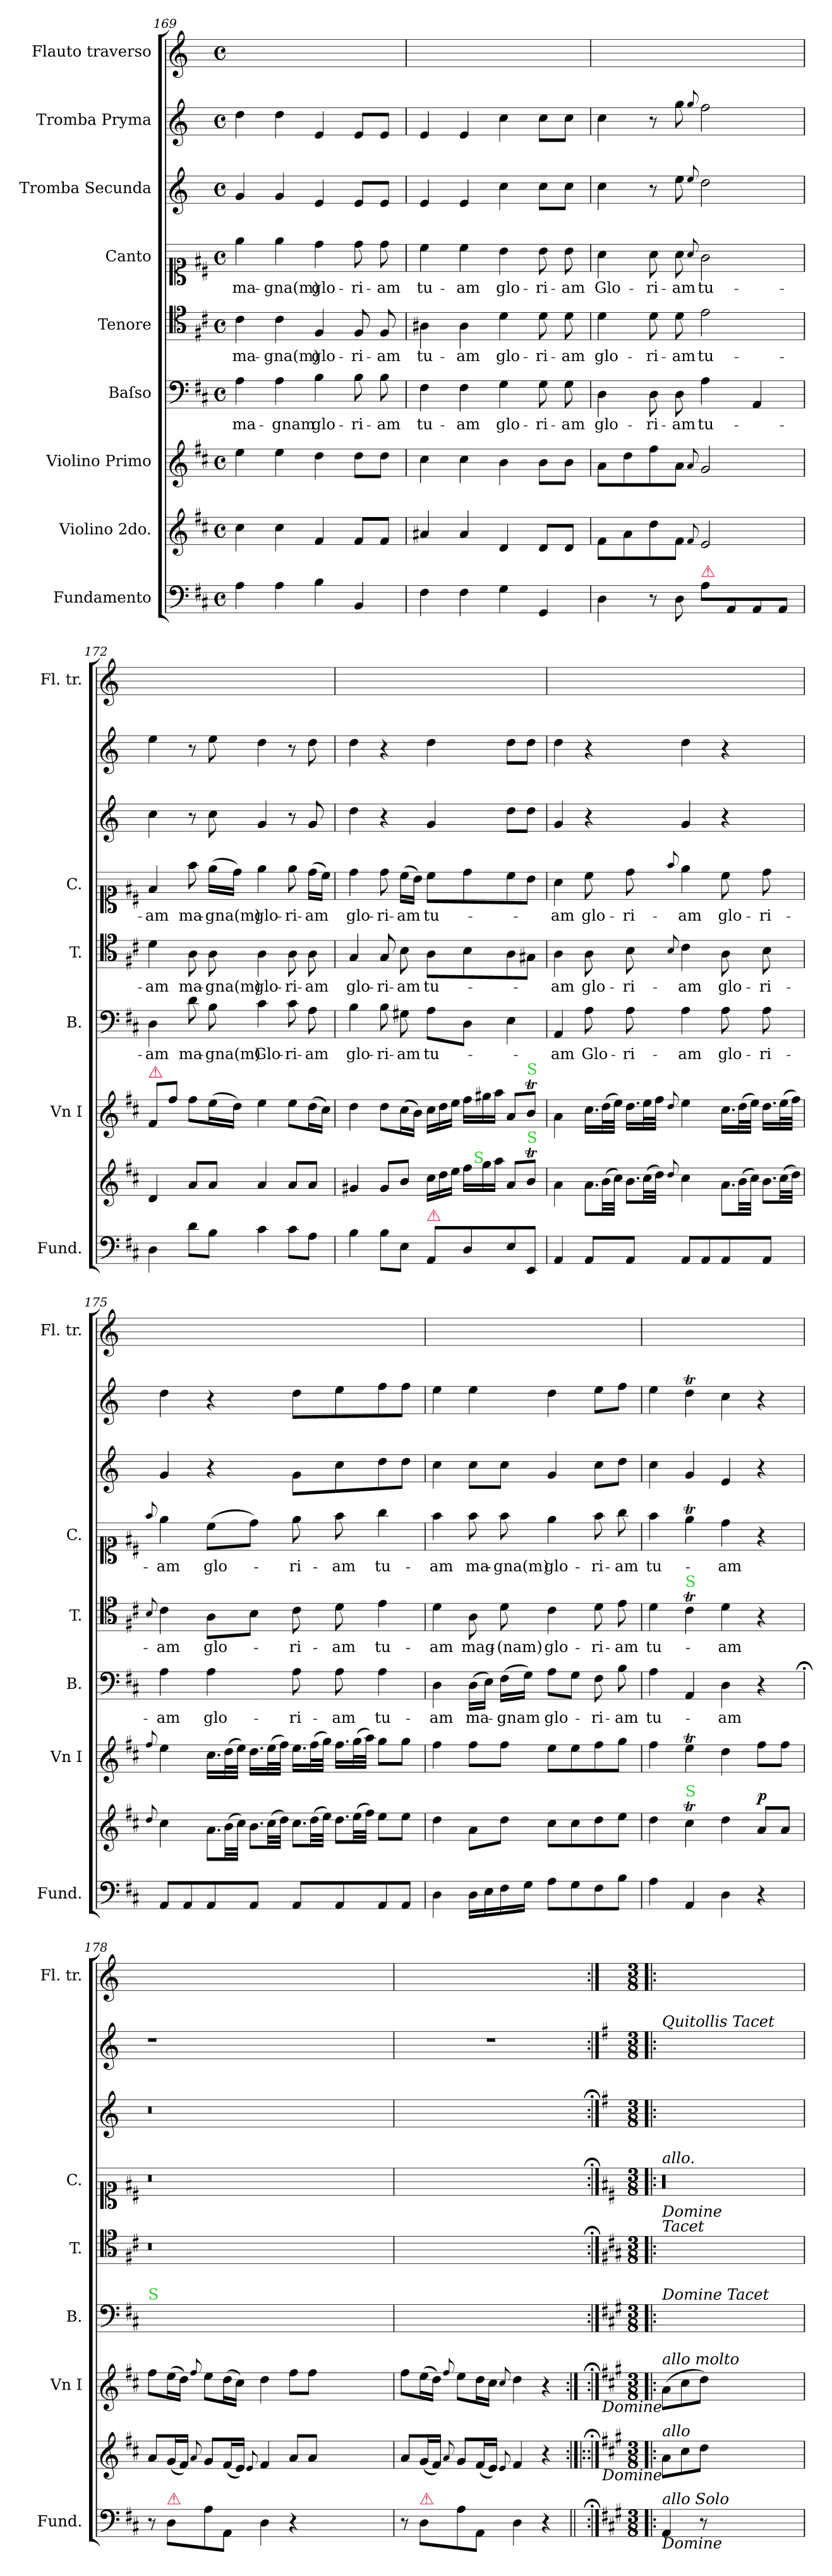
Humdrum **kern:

**kern	**kern	**dynam	**kern	**dynam	**kern	**text	**kern	**text	**kern	**text	**kern	**kern	**kern
*part9	*part8	*part8	*part7	*part7	*part6	*part6	*part5	*part5	*part4	*part4	*part3	*part2	*part1
*staff9	*staff8	*staff8	*staff7	*staff7	*staff6	*staff6	*staff5	*staff5	*staff4	*staff4	*staff3	*staff2	*staff1
*I"Fundamento	*I"Violino 2do.	*	*I"Violino Primo	*	*I"Baſso	*	*I"Tenore	*	*I"Canto	*	*I"Tromba Secunda	*I"Tromba Pryma	*I"Flauto traverso
*I'Fund.	*	*	*I'Vn I	*	*I'B.	*	*I'T.	*	*I'C.	*	*	*	*I'Fl. tr.
*clefF4	*clefG2	*	*clefG2	*	*clefF4	*	*clefC4	*	*clefC1	*	*clefG2	*clefG2	*clefG2
*	*	*	*	*	*	*	*	*	*	*	*ITrd-1c-2	*ITrd-1c-2	*
*k[f#c#]	*k[f#c#]	*	*k[f#c#]	*	*k[f#c#]	*	*k[f#c#]	*	*k[f#c#]	*	*k[f#c#]	*k[f#c#]	*k[]
*M4/4	*M4/4	*	*M4/4	*	*M4/4	*	*M4/4	*	*M4/4	*	*M4/4	*M4/4	*M4/4
*met(c)	*met(c)	*	*met(c)	*	*met(c)	*	*met(c)	*	*met(c)	*	*met(c)	*met(c)	*met(c)
=169	=169	=169	=169	=169	=169	=169	=169	=169	=169	=169	=169	=169	=169
4A\	4cc#\	.	4ee\	.	4A\	ma-	4c#\	ma-	4ee\	ma-	4a/	4ee\	1ryy
4A\	4cc#\	.	4ee\	.	4A\	-gnam	4c#\	-gna(m)	4ee\	-gna(m)	4a/	4ee\	.
4B\	4f#/	.	4dd\	.	4B\	glo-	4F#/	glo-	4dd\	glo-	4f#/	4f#/	.
4BB/	8f#/L	.	8dd\L	.	8B\	-ri-	8F#/	-ri-	8dd\	-ri-	8f#/L	8f#/L	.
.	8f#/J	.	8dd\J	.	8B\	-am	8F#/	-am	8dd\	-am	8f#/J	8f#/J	.
=170	=170	=170	=170	=170	=170	=170	=170	=170	=170	=170	=170	=170	=170
4F#\	4a#X/	.	4cc#\	.	4F#\	tu-	4A#X\	tu-	4cc#\	tu-	4f#/	4f#/	1ryy
4F#\	4a#/	.	4cc#\	.	4F#\	-am	4A#\	-am	4cc#\	-am	4f#/	4f#/	.
4G\	4d/	.	4b\	.	4G\	glo-	4d\	glo-	4b\	glo-	4dd\	4dd\	.
4GG/	8d/L	.	8b\L	.	8G\	-ri-	8d\	-ri-	8b\	-ri-	8dd\L	8dd\L	.
.	8d/J	.	8b\J	.	8G\	-am	8d\	-am	8b\	-am	8dd\J	8dd\J	.
=171	=171	=171	=171	=171	=171	=171	=171	=171	=171	=171	=171	=171	=171
4D\	8f#\L	.	8a\L	.	4D\	glo-	4d\	glo-	4a\	Glo-	4dd\	4dd\	1ryy
.	8a\	.	8dd\	.	.	.	.	.	.	.	.	.	.
8r	8dd\	.	8ff#\	.	8D\	-ri-	8d\	-ri-	8a\	-ri-	8r	8r	.
8D\	8f#\J	.	8a\J	.	8D\	-am	8d\	-am	8a\	-am	8ff#\	8aa\	.
.	8qqf#/	.	8qqa/	.	.	.	.	.	8qqa/	.	8qqff#/	8qqaa/	.
!LO:TX:a:color=crimson:t=⚠	!	!	!	!	!	!	!	!	!	!	!	!	!
8A\L	2e/	.	2g/	.	4A\	tu-	2e\	tu-	2g\	tu-	2ee\	2gg\	.
8AA/	.	.	.	.	.	.	.	.	.	.	.	.	.
8AA/	.	.	.	.	4AA/	.	.	.	.	.	.	.	.
8AA/J	.	.	.	.	.	.	.	.	.	.	.	.	.
=172	=172	=172	=172	=172	=172	=172	=172	=172	=172	=172	=172	=172	=172
!	!	!	!LO:TX:a:color=crimson:t=⚠	!	!	!	!	!	!	!	!	!	!
4D\	4d/	.	8f#/L	.	4D\	-am	4d\	-am	4f#/	-am	4dd\	4ff#\	1ryy
.	.	.	8ff#\J	.	.	.	.	.	.	.	.	.	.
8d\L	8a/L	.	8ff#\L	.	8d\	ma-	8A\	ma-	8ff#\	ma-	8r	8r	.
8B\J	8a/J	.	(16ee\L	.	8B\	-gna(m)	8A\	-gna(m)	(16ee\LL	-gna(m)	8dd\	8ff#\	.
.	.	.	16dd\JJ)	.	.	.	.	.	16dd\JJ)	.	.	.	.
4c#\	4a/	.	4ee\	.	4c#\	Glo-	4A\	glo-	4ee\	glo-	4a/	4ee\	.
8c#\L	8a/L	.	8ee\L	.	8c#\	-ri-	8A\	-ri-	8ee\	-ri-	8r	8r	.
8A\J	8a/J	.	(16dd\L	.	8A\	-am	8A\	-am	(16dd\LL	-am	8a/	8ee\	.
.	.	.	16cc#\JJ)	.	.	.	.	.	16cc#\JJ)	.	.	.	.
=173	=173	=173	=173	=173	=173	=173	=173	=173	=173	=173	=173	=173	=173
4B\	4g#X/	.	4dd\	.	4B\	glo-	4G/	glo-	4dd\	glo-	4ee\	4ee\	1ryy
8B\L	8g#/L	.	8dd\L	.	8B\	-ri-	8G/	-ri-	8dd\	-ri-	4r	4r	.
8E\J	8b/J	.	(16cc#\L	.	8G#X\	-am	8B\	-am	(16cc#\LL	-am	.	.	.
.	.	.	16b\JJ)	.	.	.	.	.	16b\JJ)	.	.	.	.
*	*Xtuplet	*	*Xtuplet	*	*	*	*	*	*	*	*	*	*
!LO:TX:a:color=crimson:t=⚠	!	!	!	!	!	!	!	!	!	!	!	!	!
8AA/L	24cc#\LL	.	24cc#\LL	.	8A\L	tu-	8A\L	tu-	8cc#\L	tu-	4a/	4ee\	.
.	24dd\	.	24dd\	.	.	.	.	.	.	.	.	.	.
.	24ee\JJ	.	24ee\JJ	.	.	.	.	.	.	.	.	.	.
8D\	24ff#\LL	.	24ff#\LL	.	8D\J	.	8B\	.	8dd\	.	.	.	.
!	!LO:TX:a:color=limegreen:t=S	!	!	!	!	!	!	!	!	!	!	!	!
.	24gg\	.	24gg#X\	.	.	.	.	.	.	.	.	.	.
.	24aa\JJ	.	24aa\JJ	.	.	.	.	.	.	.	.	.	.
8E\	8a/L	.	8a/L	.	4E\	.	8A\	.	8cc#\	.	8ee\L	8ee\L	.
!	!	!	!LO:TX:a:color=limegreen:t=S	!	!	!	!	!	!	!	!	!	!
!	!LO:TX:a:color=limegreen:t=S	!	!	!	!	!	!	!	!	!	!	!	!
8EE/J	8bT/J	.	8bT/J	.	.	.	8G#X\J	.	8b\J	.	8ee\J	8ee\J	.
=174	=174	=174	=174	=174	=174	=174	=174	=174	=174	=174	=174	=174	=174
4AA/	4a\	.	4a\	.	4AA/	-am	4A\	-am	4a\	-am	4a/	4ee\	1ryy
!	!LO:N:vis=8.	!	!LO:N:vis=16.	!	!	!	!	!	!	!	!	!	!
8AA/L	16a\L	.	16cc#\LL	.	8A\	Glo-	8A\	glo-	8cc#\	glo-	4r	4r	.
.	(32b\LL	.	(32dd\L	.	.	.	.	.	.	.	.	.	.
.	32cc#\JJJ)	.	32ee\JJJ)	.	.	.	.	.	.	.	.	.	.
!	!LO:N:vis=8.	!	!LO:N:vis=16.	!	!	!	!	!	!	!	!	!	!
8AA/J	16b\L	.	16dd\LL	.	8A\	-ri-	8B\	-ri-	8dd\	-ri-	.	.	.
.	(32cc#\LL	.	32ee\L	.	.	.	.	.	.	.	.	.	.
.	32dd\JJJ)	.	32ff#\JJJ	.	.	.	.	.	.	.	.	.	.
.	8qqdd/	.	8qqdd/	.	.	.	8qqB/	.	8qqff#/	.	.	.	.
8AA/L	4cc#\	.	4ee\	.	4A\	-am	4c#\	-am	4ee\	-am	4a/	4ee\	.
8AA/	.	.	.	.	.	.	.	.	.	.	.	.	.
!	!LO:N:vis=8.	!	!LO:N:vis=16.	!	!	!	!	!	!	!	!	!	!
8AA/	16a\L	.	16cc#\LL	.	8A\	glo-	8A\	glo-	8cc#\	glo-	4r	4r	.
.	(32b\LL	.	(32dd\L	.	.	.	.	.	.	.	.	.	.
.	32cc#\JJJ)	.	32ee\JJJ)	.	.	.	.	.	.	.	.	.	.
!	!LO:N:vis=8.	!	!LO:N:vis=16.	!	!	!	!	!	!	!	!	!	!
8AA/J	16b\L	.	16dd\LL	.	8A\	-ri-	8B\	-ri-	8dd\	-ri-	.	.	.
.	(32cc#\LL	.	(32ee\L	.	.	.	.	.	.	.	.	.	.
.	32dd\JJJ)	.	32ff#\JJJ)	.	.	.	.	.	.	.	.	.	.
=175	=175	=175	=175	=175	=175	=175	=175	=175	=175	=175	=175	=175	=175
.	8qqdd/	.	8qqff#/	.	.	.	8qqB/	.	8qqff#/	.	.	.	.
8AA/L	4cc#\	.	4ee\	.	4A\	-am	4c#\	-am	4ee\	-am	4a/	4ee\	1ryy
8AA/	.	.	.	.	.	.	.	.	.	.	.	.	.
!	!LO:N:vis=8.	!	!LO:N:vis=16.	!	!	!	!	!	!	!	!	!	!
8AA/	16a\L	.	16cc#\LL	.	4A\	glo-	8A\L	glo-	(8cc#\L	glo-	4r	4r	.
.	(32b\LL	.	(32dd\L	.	.	.	.	.	.	.	.	.	.
.	32cc#\JJJ)	.	32ee\JJJ)	.	.	.	.	.	.	.	.	.	.
!	!LO:N:vis=8.	!	!LO:N:vis=16.	!	!	!	!	!	!	!	!	!	!
8AA/J	16b\L	.	16dd\LL	.	.	.	8B\J	.	8dd\J)	.	.	.	.
.	(32cc#\LL	.	(32ee\L	.	.	.	.	.	.	.	.	.	.
.	32dd\JJJ)	.	32ff#\JJJ)	.	.	.	.	.	.	.	.	.	.
!	!LO:N:vis=8.	!	!LO:N:vis=16.	!	!	!	!	!	!	!	!	!	!
8AA/L	16cc#\L	.	16ee\LL	.	8A\	-ri-	8c#\	-ri-	8ee\	-ri-	8a\L	8ee\L	.
.	(32dd\LL	.	(32ff#\L	.	.	.	.	.	.	.	.	.	.
.	32ee\JJJ)	.	32gg\JJJ)	.	.	.	.	.	.	.	.	.	.
!	!LO:N:vis=8.	!	!LO:N:vis=16.	!	!	!	!	!	!	!	!	!	!
8AA/	16dd\L	.	16ff#\LL	.	8A\	-am	8d\	-am	8ff#\	-am	8dd\	8ff#\	.
.	(32ee\LL	.	(32gg\L	.	.	.	.	.	.	.	.	.	.
.	32ff#\JJJ)	.	32aa\JJJ)	.	.	.	.	.	.	.	.	.	.
8AA/	8ee\L	.	8gg\L	.	4A\	tu-	4e\	tu-	4gg\	tu-	8ee\	8gg\	.
8AA/J	8ee\J	.	8gg\J	.	.	.	.	.	.	.	8ee\J	8gg\J	.
=176	=176	=176	=176	=176	=176	=176	=176	=176	=176	=176	=176	=176	=176
4D\	4dd\	.	4ff#\	.	4D\	-am	4d\	-am	4ff#\	-am	4dd\	4ff#\	1ryy
16D\LL	8a\L	.	8ff#\L	.	(16D\LL	ma-	8A\	mag-	8ff#\	ma-	8dd\L	4ff#\	.
16E\	.	.	.	.	16E\JJ)	.	.	.	.	.	.	.	.
16F#\	8dd\J	.	8ff#\J	.	(16F#\LL	-gnam	8d\	-(nam)	8ff#\	-gna(m)	8dd\J	.	.
16G\JJ	.	.	.	.	16G\JJ)	.	.	.	.	.	.	.	.
8A\L	8cc#\L	.	8ee\L	.	8A\L	glo-	4c#\	glo-	4ee\	glo-	4a/	4ee\	.
8G\	8cc#\	.	8ee\	.	8G\J	.	.	.	.	.	.	.	.
8F#\	8dd\	.	8ff#\	.	8F#\	-ri-	8d\	-ri-	8ff#\	-ri-	8dd\L	8ff#\L	.
8B\J	8ee\J	.	8gg\J	.	8B\	-am	8e\	-am	8gg\	-am	8ee\J	8gg\J	.
=177	=177	=177	=177	=177	=177	=177	=177	=177	=177	=177	=177	=177	=177
4A\	4dd\	.	4ff#\	.	4A\	tu-	4d\	tu-	4ff#\	tu-	4dd\	4ff#\	1ryy
!	!	!	!	!	!	!	!LO:TX:a:color=limegreen:t=S	!	!	!	!	!	!
!	!LO:TX:a:color=limegreen:t=S	!	!	!	!	!	!	!	!	!	!	!	!
4AA/	4cc#t\	.	4eeT\	.	4AA/	.	4c#t\	.	4eeT\	.	4a/	4eeT\	.
4D\	4dd\	.	4dd\	.	4D\	-am	4d\	-am	4dd\	-am	4f#/	4dd\	.
!	!	!LO:DY:a	!	!	!	!	!	!	!	!	!	!	!
4r	8a/L	p	8ff#\L	.	4r	.	4r	.	4r	.	4r	4r	.
!	!	!	!	!LO:DY:a	!	!	!	!	!	!	!	!	!
.	8a/J	.	8ff#\J	pianissimo	.	.	.	.	.	.	.	.	.
=178	=178	=178	=178	=178	=178;	=178	=178	=178	=178	=178	=178	=178	=178
!	!	!	!	!	!LO:TX:a:color=limegreen:t=S	!	!	!	!	!	!	!	!
8r	8a/L	.	8ff#\L	.	1ryy	.	0r	.	0r	.	0r	1r	1ryy
!LO:TX:a:color=crimson:t=⚠	!	!	!	!	!	!	!	!	!	!	!	!	!
8D\L	(16g/L	.	(16ee\L	.	.	.	.	.	.	.	.	.	.
.	16f#/JJ)	.	16dd\JJ)	.	.	.	.	.	.	.	.	.	.
.	8qqa/	.	8qqff#/	.	.	.	.	.	.	.	.	.	.
8A\	8g/L	.	8ee\L	.	.	.	.	.	.	.	.	.	.
8AA/J	(16f#/L	.	(16dd\L	.	.	.	.	.	.	.	.	.	.
.	16e/JJ)	.	16cc#\JJ)	.	.	.	.	.	.	.	.	.	.
.	8qqe/	.	.	.	.	.	.	.	.	.	.	.	.
4D\	4f#/	.	4dd\	.	.	.	.	.	.	.	.	.	.
4r	8a/L	.	8ff#\L	.	.	.	.	.	.	.	.	.	.
.	8a/J	.	8ff#\J	.	.	.	.	.	.	.	.	.	.
1ryy	1ryy	.	1ryy	.	1ryy	.	.	.	.	.	.	1ryy	1ryy
=179	=179	=179	=179	=179	=179	=179	=179	=179	=179	=179	=179	=179	=179
8r	8a/L	.	8ff#\L	.	1ryy	.	1ryy	.	1ryy	.	1ryy	1r	1ryy
!LO:TX:a:color=crimson:t=⚠	!	!	!	!	!	!	!	!	!	!	!	!	!
8D\L	(16g/L	.	(16ee\L	.	.	.	.	.	.	.	.	.	.
.	16f#/JJ)	.	16dd\JJ)	.	.	.	.	.	.	.	.	.	.
.	8qqa/	.	8qqff#/	.	.	.	.	.	.	.	.	.	.
8A\	8g/L	.	8ee\L	.	.	.	.	.	.	.	.	.	.
8AA/J	(16f#/L	.	16dd\L	.	.	.	.	.	.	.	.	.	.
.	16e/JJ)	.	16cc#\JJ	.	.	.	.	.	.	.	.	.	.
.	8qqe/	.	8qqcc#/	.	.	.	.	.	.	.	.	.	.
4D\	4f#/	.	4dd\	.	.	.	.	.	.	.	.	.	.
4r	4r	.	4r	.	.	.	.	.	.	.	.	.	.
=180||;	=180:|!|:;	=180||	=180:|!;	=180||	=180||	=180||	=180||;	=180||	=180||;	=180||	=180||;	=180||	=180||
*k[f#c#g#]	*k[f#c#g#]	*	*k[f#c#g#]	*	*k[f#c#g#]	*	*k[f#c#g#]	*	*	*	*k[f#c#g#]	*k[f#c#g#]	*
*M3/8	*M3/8	*	*M3/8	*	*M3/8	*	*M3/8	*	*M3/8	*	*M3/8	*M3/8	*M3/8
!	!	!	!	!	!	!	!	!	!	!	!	!LO:TX:a:i:t=Quitollis Tacet	!
!	!	!	!	!	!	!	!	!	!LO:TX:a:i:t=allo.	!	!	!	!
!	!	!	!	!	!	!	!LO:TX:a:i:t=Domine \nTacet	!	!	!	!	!	!
!	!	!	!	!	!LO:TX:a:i:t=Domine Tacet	!	!	!	!	!	!	!	!
!	!	!	!LO:TX:b:i:rj:t=Domine	!	!	!	!	!	!	!	!	!	!
!	!	!	!LO:TX:a:i:t=allo molto	!	!	!	!	!	!	!	!	!	!
!	!LO:TX:b:i:rj:t=Domine	!	!	!	!	!	!	!	!	!	!	!	!
!	!LO:TX:a:i:t=allo	!	!	!	!	!	!	!	!	!	!	!	!
!LO:TX:b:i:t=Domine	!	!	!	!	!	!	!	!	!	!	!	!	!
!LO:TX:a:i:t=allo Solo	!	!	!	!	!	!	!	!	!	!	!	!	!
!	!	!	!	!	!	!	!	!	!LO:N:vis=00	!	!	!	!
4AA/	8a\L	.	(8a\L	.	4.ryy	.	4.ryy	.	1.r	.	4.ryy	4.ryy	4.ryy
.	8cc#\	.	8cc#\	.	.	.	.	.	.	.	.	.	.
8r	8dd\J	.	8dd\J)	.	.	.	.	.	.	.	.	.	.
1ryy	1ryy	.	1ryy	.	1ryy	.	1ryy	.	.	.	1ryy	1ryy	1ryy
8ryy	8ryy	.	8ryy	.	8ryy	.	8ryy	.	.	.	8ryy	8ryy	8ryy
=	=	=	=	=	=	=	=	=	=	=	=	=	=
*-	*-	*-	*-	*-	*-	*-	*-	*-	*-	*-	*-	*-	*-
